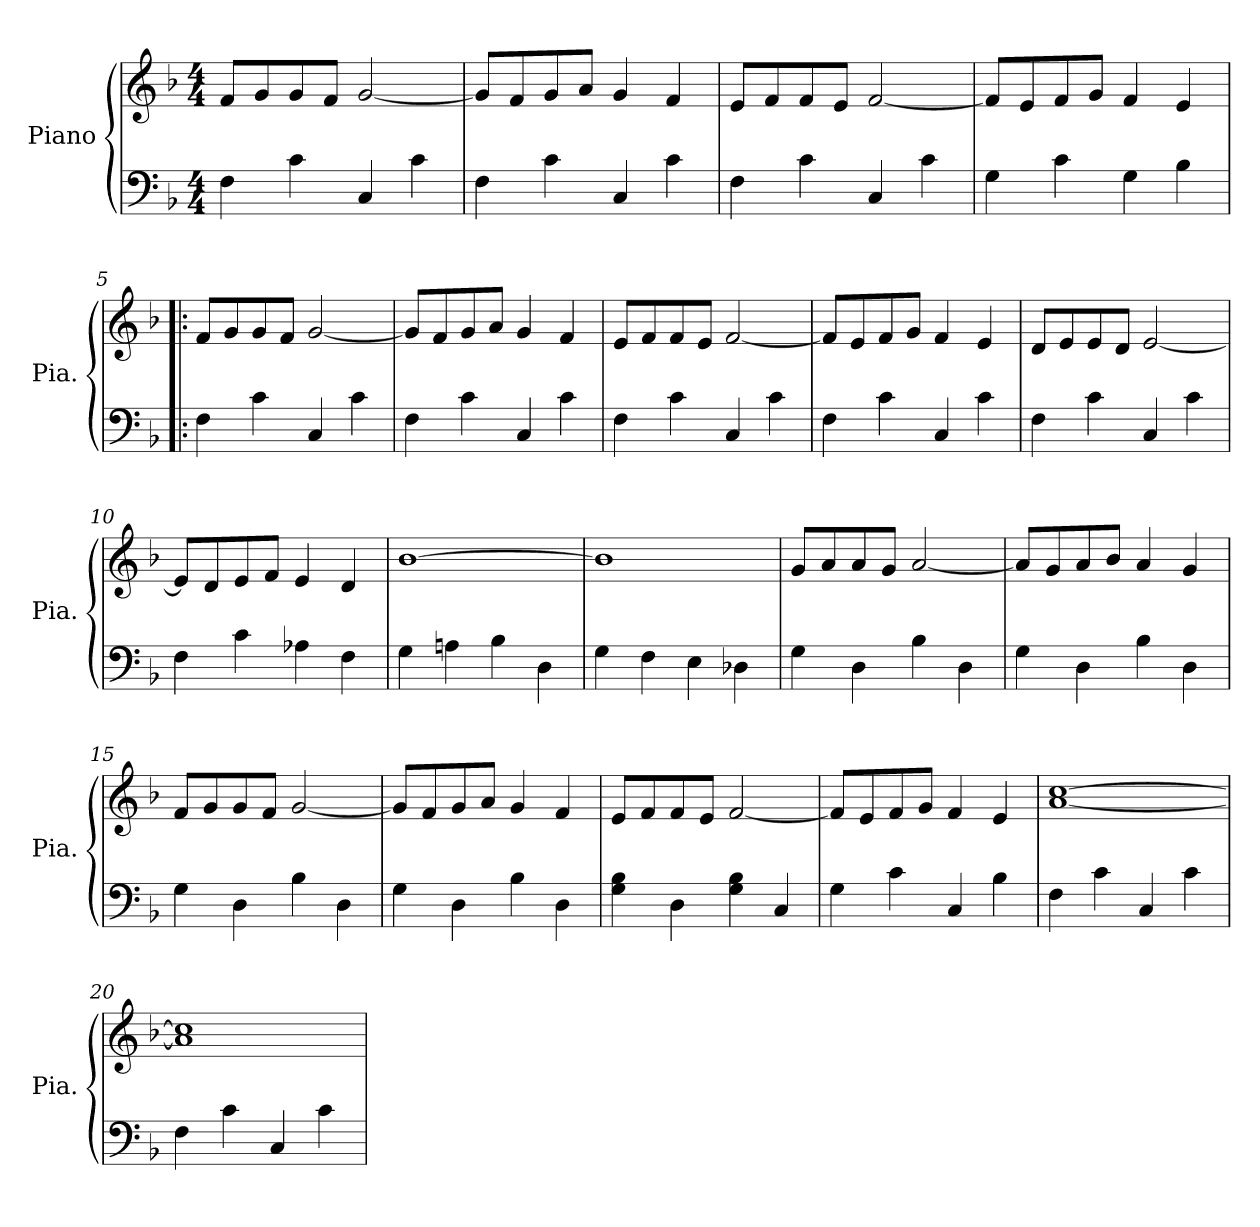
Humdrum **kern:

**kern	**kern
*part1	*part1
*staff2	*staff1
*I"Piano	*
*I'Pia.	*
*clefF4	*clefG2
*k[b-]	*k[b-]
*M4/4	*M4/4
=1	=1
4F\	8f/L
.	8g/
4c\	8g/
.	8f/J
4C/	[2g/
4c\	.
=2	=2
4F\	8g/L]
.	8f/
4c\	8g/
.	8a/J
4C/	4g/
4c\	4f/
=3	=3
4F\	8e/L
.	8f/
4c\	8f/
.	8e/J
4C/	[2f/
4c\	.
=4	=4
4G\	8f/L]
.	8e/
4c\	8f/
.	8g/J
4G\	4f/
4B-\	4e/
=5!|:	=5!|:
4F\	8f/L
.	8g/
4c\	8g/
.	8f/J
4C/	[2g/
4c\	.
!!LO:LB:g=z
=6	=6
4F\	8g/L]
.	8f/
4c\	8g/
.	8a/J
4C/	4g/
4c\	4f/
=7	=7
4F\	8e/L
.	8f/
4c\	8f/
.	8e/J
4C/	[2f/
4c\	.
=8	=8
4F\	8f/L]
.	8e/
4c\	8f/
.	8g/J
4C/	4f/
4c\	4e/
=9	=9
4F\	8d/L
.	8e/
4c\	8e/
.	8d/J
4C/	[2e/
4c\	.
=10	=10
4F\	8e/L]
.	8d/
4c\	8e/
.	8f/J
4A-X\	4e/
4F\	4d/
!!LO:LB:g=z
=11	=11
4G\	[1b-
4An\	.
4B-\	.
4D\	.
=12	=12
4G\	1b-]
4F\	.
4E\	.
4D-X\	.
=13	=13
4G\	8g/L
.	8a/
4D\	8a/
.	8g/J
4B-\	[2a/
4D\	.
=14	=14
4G\	8a/L]
.	8g/
4D\	8a/
.	8b-/J
4B-\	4a/
4D\	4g/
=15	=15
4G\	8f/L
.	8g/
4D\	8g/
.	8f/J
4B-\	[2g/
4D\	.
!!LO:LB:g=z
=16	=16
4G\	8g/L]
.	8f/
4D\	8g/
.	8a/J
4B-\	4g/
4D\	4f/
=17	=17
4G\ 4B-\	8e/L
.	8f/
4D\	8f/
.	8e/J
4G\ 4B-\	[2f/
4C/	.
=18	=18
4G\	8f/L]
.	8e/
4c\	8f/
.	8g/J
4C/	4f/
4B-\	4e/
=19	=19
4F\	[1a [1cc
4c\	.
4C/	.
4c\	.
=20	=20
4F\	1a] 1cc]
4c\	.
4C/	.
4c\	.
=	=
*-	*-
